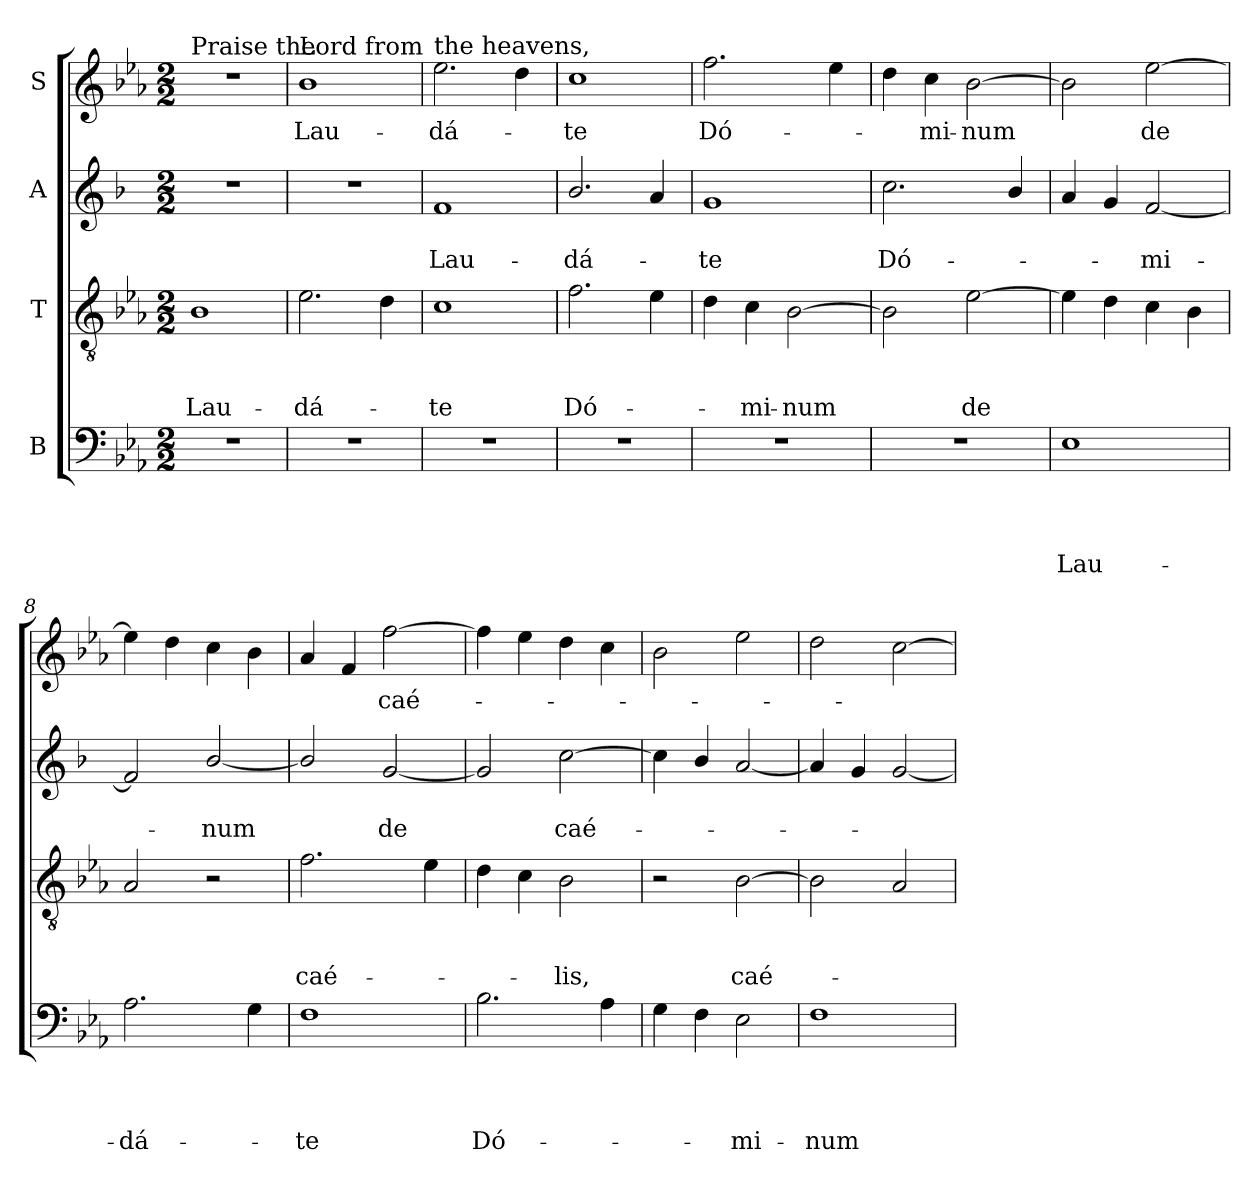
**kern	**text	**text	**text	**text	**kern	**text	**text	**text	**kern	**text	**text	**kern	**text
*part4	*part4	*part4	*part4	*part4	*part3	*part3	*part3	*part3	*part2	*part2	*part2	*part1	*part1
*staff4	*staff4	*staff4	*staff4	*staff4	*staff3	*staff3	*staff3	*staff3	*staff2	*staff2	*staff2	*staff1	*staff1
*I"B	*	*	*	*	*I"T	*	*	*	*I"A	*	*	*I"S	*
*clefF4	*	*	*	*	*clefGv2	*	*	*	*clefG2	*	*	*clefG2	*
*	*	*	*	*	*	*	*	*	*ITrd1c2	*	*	*	*
*k[b-e-a-]	*	*	*	*	*k[b-e-a-]	*	*	*	*k[b-e-a-]	*	*	*k[b-e-a-]	*
*E-:	*	*	*	*	*E-:	*	*	*	*E-:	*	*	*E-:	*
*M2/2	*	*	*	*	*M2/2	*	*	*	*M2/2	*	*	*M2/2	*
=1	=1	=1	=1	=1	=1	=1	=1	=1	=1	=1	=1	=1	=1
!	!	!	!	!	!	!	!	!	!	!	!	!LO:TX:a:t=Praise the	!
!	!	!	!	!	!	!	!	!LO:LY:b	!	!	!	!	!
1r	.	.	.	.	1B-	.	.	Lau-	1r	.	.	1r	.
=2	=2	=2	=2	=2	=2	=2	=2	=2	=2	=2	=2	=2	=2
!	!	!	!	!	!	!	!	!	!	!	!	!LO:TX:a:t=Lord from	!
!	!	!	!	!	!	!	!	!LO:LY:b	!	!	!	!	!LO:LY:b
1r	.	.	.	.	2.e-\	.	.	-dá-	1r	.	.	1b-	Lau-
.	.	.	.	.	4d\	.	.	.	.	.	.	.	.
=3	=3	=3	=3	=3	=3	=3	=3	=3	=3	=3	=3	=3	=3
!	!	!	!	!	!	!	!	!	!	!	!	!LO:TX:a:t=the heavens,	!
!	!	!	!	!	!	!	!	!LO:LY:b	!	!	!LO:LY:b	!	!LO:LY:b
1r	.	.	.	.	1c	.	.	-te	1e-	.	Lau-	2.ee-\	-dá-
.	.	.	.	.	.	.	.	.	.	.	.	4dd\	.
=4	=4	=4	=4	=4	=4	=4	=4	=4	=4	=4	=4	=4	=4
!	!	!	!	!	!	!	!	!LO:LY:b	!	!	!LO:LY:b	!	!LO:LY:b
1r	.	.	.	.	2.f\	.	.	Dó-	2.a-/	.	-dá-	1cc	-te
.	.	.	.	.	4e-\	.	.	.	4g/	.	.	.	.
=5	=5	=5	=5	=5	=5	=5	=5	=5	=5	=5	=5	=5	=5
!	!	!	!	!	!	!	!	!	!	!	!LO:LY:b	!	!LO:LY:b
1r	.	.	.	.	4d\	.	.	.	1f	.	-te	2.ff\	Dó-
!	!	!	!	!	!	!	!	!LO:LY:b	!	!	!	!	!
.	.	.	.	.	4c\	.	.	-mi-	.	.	.	.	.
!	!	!	!	!	!	!	!	!LO:LY:b	!	!	!	!	!
.	.	.	.	.	[2B-\	.	.	-num	.	.	.	.	.
.	.	.	.	.	.	.	.	.	.	.	.	4ee-\	.
=6	=6	=6	=6	=6	=6	=6	=6	=6	=6	=6	=6	=6	=6
!	!	!	!	!	!	!	!	!	!	!	!LO:LY:b	!	!
1r	.	.	.	.	2B-\]	.	.	.	2.b-\	.	Dó-	4dd\	.
!	!	!	!	!	!	!	!	!	!	!	!	!	!LO:LY:b
.	.	.	.	.	.	.	.	.	.	.	.	4cc\	-mi-
!	!	!	!	!	!	!	!	!LO:LY:b	!	!	!	!	!LO:LY:b
.	.	.	.	.	[2e-\	.	.	de	.	.	.	[2b-\	-num
.	.	.	.	.	.	.	.	.	4a-/	.	.	.	.
!!LO:LB:g=z
=7	=7	=7	=7	=7	=7	=7	=7	=7	=7	=7	=7	=7	=7
!	!	!	!	!LO:LY:b	!	!	!	!	!	!	!	!	!
1E-	.	.	.	Lau-	4e-\]	.	.	.	4g/	.	.	2b-\]	.
.	.	.	.	.	4d\	.	.	.	4f/	.	.	.	.
!	!	!	!	!	!	!	!	!	!	!	!LO:LY:b	!	!LO:LY:b
.	.	.	.	.	4c\	.	.	.	[2e-/	.	-mi-	[2ee-\	de
.	.	.	.	.	4B-\	.	.	.	.	.	.	.	.
=8	=8	=8	=8	=8	=8	=8	=8	=8	=8	=8	=8	=8	=8
!	!	!	!	!LO:LY:b	!	!	!	!	!	!	!	!	!
2.A-\	.	.	.	-dá-	2A-/	.	.	.	2e-/]	.	.	4ee-\]	.
.	.	.	.	.	.	.	.	.	.	.	.	4dd\	.
!	!	!	!	!	!	!	!	!	!	!	!LO:LY:b	!	!
.	.	.	.	.	2r	.	.	.	[2a-/	.	-num	4cc\	.
4G\	.	.	.	.	.	.	.	.	.	.	.	4b-\	.
=9	=9	=9	=9	=9	=9	=9	=9	=9	=9	=9	=9	=9	=9
!	!	!	!	!LO:LY:b	!	!	!	!LO:LY:b	!	!	!	!	!
1F	.	.	.	-te	2.f\	.	.	caé-	2a-/]	.	.	4a-/	.
.	.	.	.	.	.	.	.	.	.	.	.	4f/	.
!	!	!	!	!	!	!	!	!	!	!	!LO:LY:b	!	!LO:LY:b
.	.	.	.	.	.	.	.	.	[2f/	.	de	[2ff\	caé-
.	.	.	.	.	4e-\	.	.	.	.	.	.	.	.
=10	=10	=10	=10	=10	=10	=10	=10	=10	=10	=10	=10	=10	=10
!	!	!	!	!LO:LY:b	!	!	!	!	!	!	!	!	!
2.B-\	.	.	.	Dó-	4d\	.	.	.	2f/]	.	.	4ff\]	.
.	.	.	.	.	4c\	.	.	.	.	.	.	4ee-\	.
!	!	!	!	!	!	!	!	!LO:LY:b	!	!	!LO:LY:b	!	!
.	.	.	.	.	2B-\	.	.	-lis,	[2b-\	.	caé-	4dd\	.
4A-\	.	.	.	.	.	.	.	.	.	.	.	4cc\	.
=11	=11	=11	=11	=11	=11	=11	=11	=11	=11	=11	=11	=11	=11
4G\	.	.	.	.	2r	.	.	.	4b-\]	.	.	2b-\	.
4F\	.	.	.	.	.	.	.	.	4a-/	.	.	.	.
!	!	!	!	!LO:LY:b	!	!	!	!LO:LY:b	!	!	!	!	!
2E-\	.	.	.	-mi-	[2B-\	.	.	caé-	[2g/	.	.	2ee-\	.
=12	=12	=12	=12	=12	=12	=12	=12	=12	=12	=12	=12	=12	=12
!	!	!	!	!LO:LY:b	!	!	!	!	!	!	!	!	!
1F	.	.	.	-num	2B-\]	.	.	.	4g/]	.	.	2dd\	.
.	.	.	.	.	.	.	.	.	4f/	.	.	.	.
.	.	.	.	.	2A-/	.	.	.	[2f/	.	.	[2cc\	.
=	=	=	=	=	=	=	=	=	=	=	=	=	=
*-	*-	*-	*-	*-	*-	*-	*-	*-	*-	*-	*-	*-	*-
